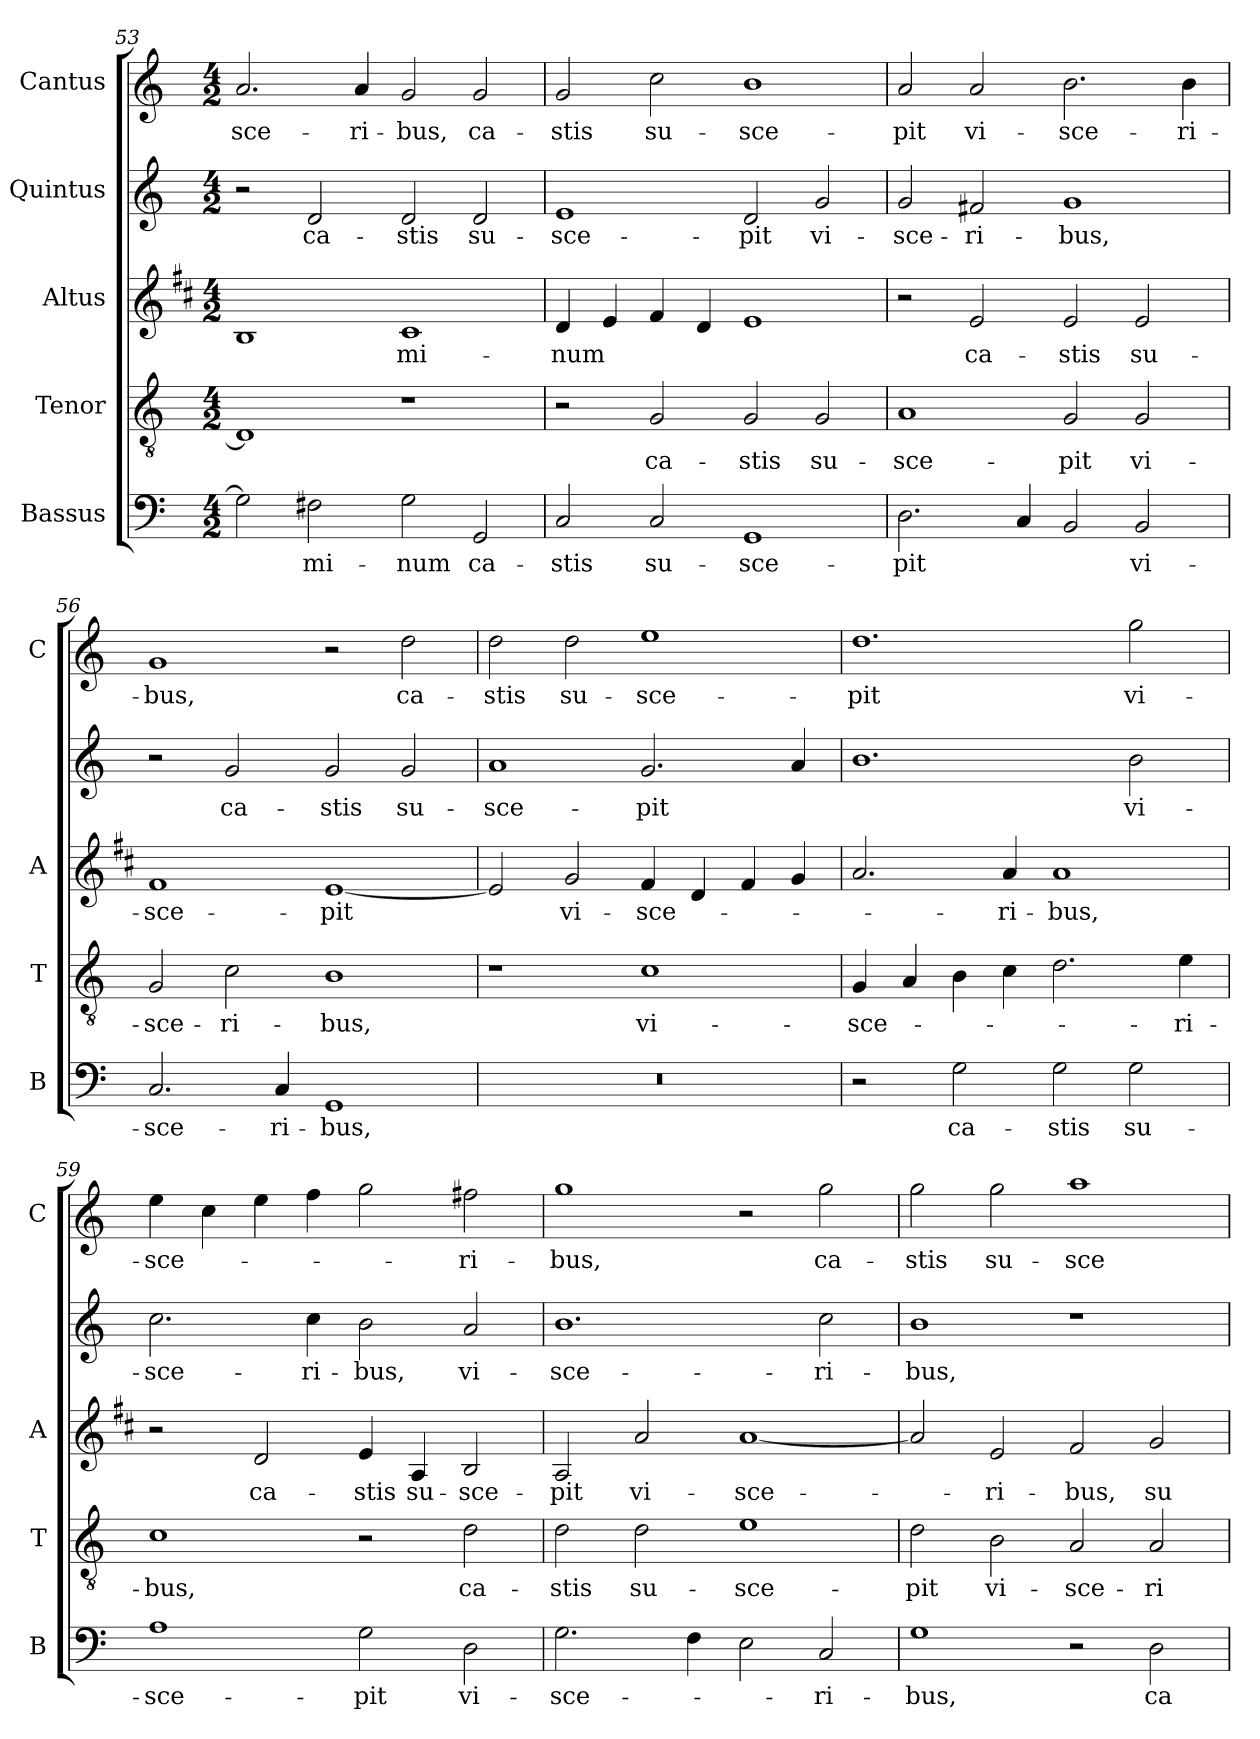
**kern	**text	**kern	**text	**kern	**text	**kern	**text	**kern	**text
*part5	*part5	*part4	*part4	*part3	*part3	*part2	*part2	*part1	*part1
*staff5	*staff5	*staff4	*staff4	*staff3	*staff3	*staff2	*staff2	*staff1	*staff1
*I"Bassus	*	*I"Tenor	*	*I"Altus	*	*I"Quintus	*	*I"Cantus	*
*I'B	*	*I'T	*	*I'A	*	*	*	*I'C	*
*clefF4	*	*clefGv2	*	*clefG2	*	*clefG2	*	*clefG2	*
*	*	*	*	*ITrd1c2	*	*	*	*	*
*k[]	*	*k[]	*	*k[]	*	*k[]	*	*k[]	*
*C:	*	*C:	*	*C:	*	*C:	*	*C:	*
*M4/2	*	*M4/2	*	*M4/2	*	*M4/2	*	*M4/2	*
=53	=53	=53	=53	=53	=53	=53	=53	=53	=53
!	!	!	!	!	!	!	!	!	!LO:LY:b
2G\]	.	1D]	.	1A	.	2r	.	2.a/	-sce-
!	!LO:LY:b	!	!	!	!	!	!LO:LY:b	!	!
2F#X\	-mi-	.	.	.	.	2d/	ca-	.	.
!	!	!	!	!	!	!	!	!	!LO:LY:b
.	.	.	.	.	.	.	.	4a/	-ri-
!	!LO:LY:b	!	!	!	!LO:LY:b	!	!LO:LY:b	!	!LO:LY:b
2G\	-num	1r	.	1B	-mi-	2d/	-stis	2g/	-bus,
!	!LO:LY:b	!	!	!	!	!	!LO:LY:b	!	!LO:LY:b
2GG/	ca-	.	.	.	.	2d/	su-	2g/	ca-
!!LO:PB:g=z
=54	=54	=54	=54	=54	=54	=54	=54	=54	=54
!	!LO:LY:b	!	!	!	!LO:LY:b	!	!LO:LY:b	!	!LO:LY:b
2C/	-stis	2r	.	4c/	-num	1e	-sce-	2g/	-stis
.	.	.	.	4d/	.	.	.	.	.
!	!LO:LY:b	!	!LO:LY:b	!	!	!	!	!	!LO:LY:b
2C/	su-	2G/	ca-	4e/	.	.	.	2cc\	su-
.	.	.	.	4c/	.	.	.	.	.
!	!LO:LY:b	!	!LO:LY:b	!	!	!	!LO:LY:b	!	!LO:LY:b
1GG	-sce-	2G/	-stis	1d	.	2d/	-pit	1b	-sce-
!	!	!	!LO:LY:b	!	!	!	!LO:LY:b	!	!
.	.	2G/	su-	.	.	2g/	vi-	.	.
=55	=55	=55	=55	=55	=55	=55	=55	=55	=55
!	!LO:LY:b	!	!LO:LY:b	!	!	!	!LO:LY:b	!	!LO:LY:b
2.D\	-pit	1A	-sce-	2r	.	2g/	-sce-	2a/	-pit
!	!	!	!	!	!LO:LY:b	!	!LO:LY:b	!	!LO:LY:b
.	.	.	.	2d/	ca-	2f#X/	-ri-	2a/	vi-
4C/	.	.	.	.	.	.	.	.	.
!	!	!	!LO:LY:b	!	!LO:LY:b	!	!LO:LY:b	!	!LO:LY:b
2BB/	.	2G/	-pit	2d/	-stis	1g	-bus,	2.b\	-sce-
!	!LO:LY:b	!	!LO:LY:b	!	!LO:LY:b	!	!	!	!
2BB/	vi-	2G/	vi-	2d/	su-	.	.	.	.
!	!	!	!	!	!	!	!	!	!LO:LY:b
.	.	.	.	.	.	.	.	4b\	-ri-
=56	=56	=56	=56	=56	=56	=56	=56	=56	=56
!	!LO:LY:b	!	!LO:LY:b	!	!LO:LY:b	!	!	!	!LO:LY:b
2.C/	-sce-	2G/	-sce-	1e	-sce-	2r	.	1g	-bus,
!	!	!	!LO:LY:b	!	!	!	!LO:LY:b	!	!
.	.	2c\	-ri-	.	.	2g/	ca-	.	.
!	!LO:LY:b	!	!	!	!	!	!	!	!
4C/	-ri-	.	.	.	.	.	.	.	.
!	!LO:LY:b	!	!LO:LY:b	!	!LO:LY:b	!	!LO:LY:b	!	!
1GG	-bus,	1B	-bus,	[1d	-pit	2g/	-stis	2r	.
!	!	!	!	!	!	!	!LO:LY:b	!	!LO:LY:b
.	.	.	.	.	.	2g/	su-	2dd\	ca-
=57	=57	=57	=57	=57	=57	=57	=57	=57	=57
!	!	!	!	!	!	!	!LO:LY:b	!	!LO:LY:b
0r	.	1r	.	2d/]	.	1a	-sce-	2dd\	-stis
!	!	!	!	!	!LO:LY:b	!	!	!	!LO:LY:b
.	.	.	.	2f/	vi-	.	.	2dd\	su-
!	!	!	!LO:LY:b	!	!LO:LY:b	!	!LO:LY:b	!	!LO:LY:b
.	.	1c	vi-	4e/	-sce-	2.g/	-pit	1ee	-sce-
.	.	.	.	4c/	.	.	.	.	.
.	.	.	.	4e/	.	.	.	.	.
.	.	.	.	4f/	.	4a/	.	.	.
=58	=58	=58	=58	=58	=58	=58	=58	=58	=58
!	!	!	!LO:LY:b	!	!	!	!	!	!LO:LY:b
2r	.	4G/	-sce-	2.g/	.	1.b	.	1.dd	-pit
.	.	4A/	.	.	.	.	.	.	.
!	!LO:LY:b	!	!	!	!	!	!	!	!
2G\	ca-	4B\	.	.	.	.	.	.	.
!	!	!	!	!	!LO:LY:b	!	!	!	!
.	.	4c\	.	4g/	-ri-	.	.	.	.
!	!LO:LY:b	!	!	!	!LO:LY:b	!	!	!	!
2G\	-stis	2.d\	.	1g	-bus,	.	.	.	.
!	!LO:LY:b	!	!	!	!	!	!LO:LY:b	!	!LO:LY:b
2G\	su-	.	.	.	.	2b\	vi-	2gg\	vi-
!	!	!	!LO:LY:b	!	!	!	!	!	!
.	.	4e\	-ri-	.	.	.	.	.	.
=59	=59	=59	=59	=59	=59	=59	=59	=59	=59
!	!LO:LY:b	!	!LO:LY:b	!	!	!	!LO:LY:b	!	!LO:LY:b
1A	-sce-	1c	-bus,	2r	.	2.cc\	-sce-	4ee\	-sce-
.	.	.	.	.	.	.	.	4cc\	.
!	!	!	!	!	!LO:LY:b	!	!	!	!
.	.	.	.	2c/	ca-	.	.	4ee\	.
!	!	!	!	!	!	!	!LO:LY:b	!	!
.	.	.	.	.	.	4cc\	-ri-	4ff\	.
!	!LO:LY:b	!	!	!	!LO:LY:b	!	!LO:LY:b	!	!
2G\	-pit	2r	.	4d/	-stis	2b\	-bus,	2gg\	.
!	!	!	!	!	!LO:LY:b	!	!	!	!
.	.	.	.	4G/	su-	.	.	.	.
!	!LO:LY:b	!	!LO:LY:b	!	!LO:LY:b	!	!LO:LY:b	!	!LO:LY:b
2D\	vi-	2d\	ca-	2A/	-sce-	2a/	vi-	2ff#X\	-ri-
!!LO:LB:g=z
=60	=60	=60	=60	=60	=60	=60	=60	=60	=60
!	!LO:LY:b	!	!LO:LY:b	!	!LO:LY:b	!	!LO:LY:b	!	!LO:LY:b
2.G\	-sce-	2d\	-stis	2G/	-pit	1.b	-sce-	1gg	-bus,
!	!	!	!LO:LY:b	!	!LO:LY:b	!	!	!	!
.	.	2d\	su-	2g/	vi-	.	.	.	.
4F\	.	.	.	.	.	.	.	.	.
!	!	!	!LO:LY:b	!	!LO:LY:b	!	!	!	!
2E\	.	1e	-sce-	[1g	-sce-	.	.	2r	.
!	!LO:LY:b	!	!	!	!	!	!LO:LY:b	!	!LO:LY:b
2C/	-ri-	.	.	.	.	2cc\	-ri-	2gg\	ca-
=61	=61	=61	=61	=61	=61	=61	=61	=61	=61
!	!LO:LY:b	!	!LO:LY:b	!	!	!	!LO:LY:b	!	!LO:LY:b
1G	-bus,	2d\	-pit	2g/]	.	1b	-bus,	2gg\	-stis
!	!	!	!LO:LY:b	!	!LO:LY:b	!	!	!	!LO:LY:b
.	.	2B\	vi-	2d/	-ri-	.	.	2gg\	su-
!	!	!	!LO:LY:b	!	!LO:LY:b	!	!	!	!LO:LY:b
2r	.	2A/	-sce-	2e/	-bus,	1r	.	1aa	-sce-
!	!LO:LY:b	!	!LO:LY:b	!	!LO:LY:b	!	!	!	!
2D\	ca-	2A/	-ri-	2f/	su-	.	.	.	.
=	=	=	=	=	=	=	=	=	=
*-	*-	*-	*-	*-	*-	*-	*-	*-	*-
